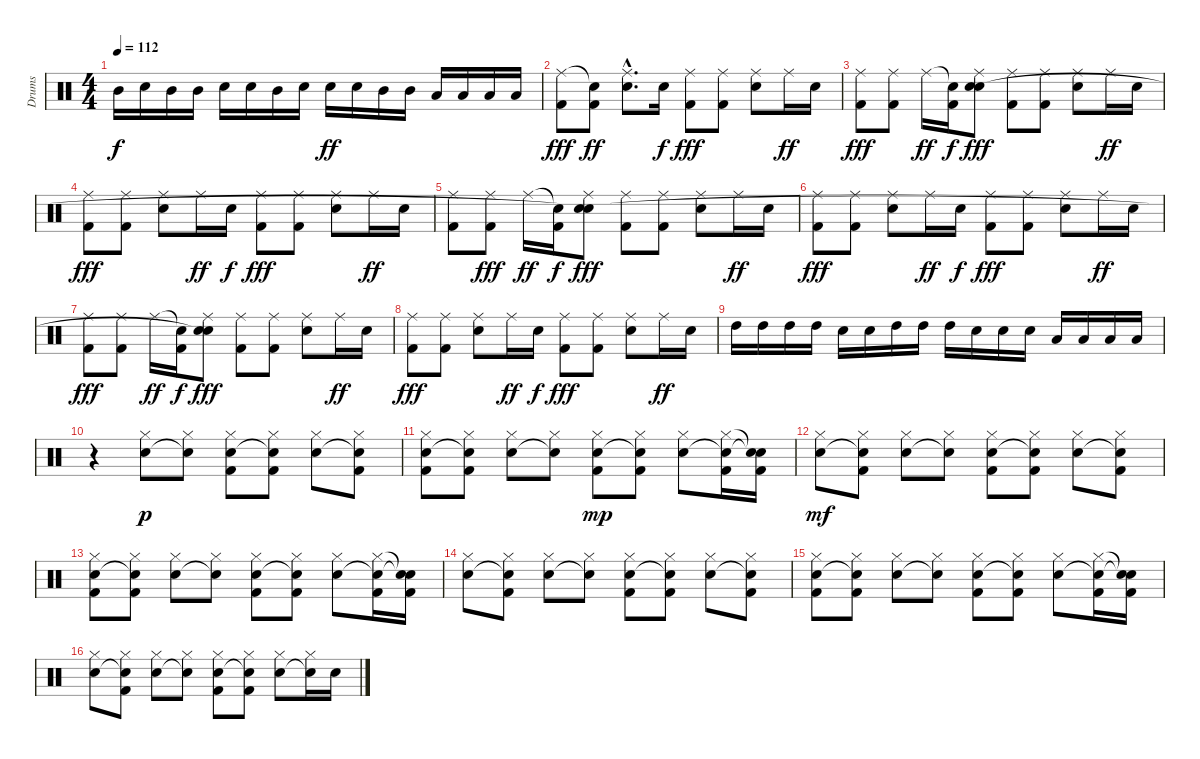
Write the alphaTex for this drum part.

\track ("Drums" "Drums") {instrument percussion}
\staff {score}
\articulation defaults
\ts (4 4)
\tempo 112
\clef neutral
\ks c "Mid Tom (hit)".16{dy f} "Electric Snare (hit)".16 "Mid Tom (hit)".16 "Mid Tom (hit)".16 "Electric Snare (hit)".16 "Electric Snare (hit)".16 "Mid Tom (hit)".16 "Electric Snare (hit)".16 "Electric Snare (hit)".16{dy ff} "Electric Snare (hit)".16 "Mid Tom (hit)".16 "Mid Tom (hit)".16 "Low Tom (hit)".16 "Low Tom (hit)".16 "Low Tom (hit)".16 "Low Tom (hit)".16
|
("Ride (middle)" "Kick (hit) 2").8{dy fff} ("Snare (hit)"{t} "Kick (hit) 2").8{dy ff} ("Ride (middle)"{hac} "Electric Snare (hit)"{hac}).8{d} "Electric Snare (hit)".16{dy f} ("Ride (middle)" "Kick (hit) 2").8{dy fff} ("Ride (middle)" "Kick (hit) 2").8 ("Ride (middle)" "Electric Snare (hit)").8 "Ride (middle)".16{dy ff} "Electric Snare (hit)".16 |
("Ride (middle)" "Kick (hit) 2").8{dy fff} ("Ride (middle)" "Kick (hit) 2").8 "Ride (middle)".16{dy ff} ("Snare (hit)"{t} "Kick (hit) 2").16{dy f} ("Ride (middle)" "Electric Snare (hit)" "Snare (hit)").8{dy fff} ("Ride (middle)" "Kick (hit) 2").8 ("Ride (middle)" "Kick (hit) 2").8 ("Ride (middle)" "Electric Snare (hit)").8 "Ride (middle)".16{dy ff} "Electric Snare (hit)".16 |
("Ride (middle)" "Kick (hit) 2").8{dy fff} ("Ride (middle)" "Kick (hit) 2").8 ("Ride (middle)" "Electric Snare (hit)").8 "Ride (middle)".16{dy ff} "Electric Snare (hit)".16{dy f} ("Ride (middle)" "Kick (hit) 2").8{dy fff} ("Ride (middle)" "Kick (hit) 2").8 ("Ride (middle)" "Electric Snare (hit)").8 "Ride (middle)".16{dy ff} "Electric Snare (hit)".16 |
("Ride (middle)" "Kick (hit) 2").8 ("Ride (middle)" "Kick (hit) 2").8{dy fff} "Ride (middle)".16{dy ff} ("Snare (hit)"{t} "Kick (hit) 2").16{dy f} ("Ride (middle)" "Electric Snare (hit)" "Snare (hit)"{t}).8{dy fff} ("Ride (middle)" "Kick (hit) 2").8 ("Ride (middle)" "Kick (hit) 2").8 ("Ride (middle)" "Electric Snare (hit)").8 "Ride (middle)".16{dy ff} "Electric Snare (hit)".16 |
("Ride (middle)" "Kick (hit) 2").8{dy fff} ("Ride (middle)" "Kick (hit) 2").8 ("Ride (middle)" "Electric Snare (hit)").8 "Ride (middle)".16{dy ff} "Electric Snare (hit)".16{dy f} ("Ride (middle)" "Kick (hit) 2").8{dy fff} ("Ride (middle)" "Kick (hit) 2").8 ("Ride (middle)" "Electric Snare (hit)").8 "Ride (middle)".16{dy ff} "Electric Snare (hit)".16 |
("Ride (middle)" "Kick (hit) 2").8{dy fff} ("Ride (middle)" "Kick (hit) 2").8 "Ride (middle)".16{dy ff} ("Snare (hit)"{t} "Kick (hit) 2").16{dy f} ("Ride (middle)" "Electric Snare (hit)" "Snare (hit)"{t}).8{dy fff} ("Ride (middle)" "Kick (hit) 2").8 ("Ride (middle)" "Kick (hit) 2").8 ("Ride (middle)" "Electric Snare (hit)").8 "Ride (middle)".16{dy ff} "Electric Snare (hit)".16 |
("Ride (middle)" "Kick (hit) 2").8{dy fff} ("Ride (middle)" "Kick (hit) 2").8 ("Ride (middle)" "Electric Snare (hit)").8 "Ride (middle)".16{dy ff} "Electric Snare (hit)".16{dy f} ("Ride (middle)" "Kick (hit) 2").8{dy fff} ("Ride (middle)" "Kick (hit) 2").8 ("Ride (middle)" "Electric Snare (hit)").8 "Ride (middle)".16{dy ff} "Electric Snare (hit)".16 |
"High Tom (hit)".16 "High Tom (hit)".16 "High Tom (hit)".16 "High Tom (hit)".16 "Electric Snare (hit)".16 "Electric Snare (hit)".16 "High Tom (hit)".16 "High Tom (hit)".16 "High Tom (hit)".16 "Electric Snare (hit)".16 "Electric Snare (hit)".16 "Electric Snare (hit)".16 "Low Tom (hit)".16 "Low Tom (hit)".16 "Low Tom (hit)".16 "Low Tom (hit)".16 |
r.4 ("Hi-Hat (closed)" "Electric Snare (hit)").8{dy p} ("Hi-Hat (closed)" "Snare (hit)"{t}).8 ("Hi-Hat (closed)" "Electric Snare (hit)" "Kick (hit) 2").8 ("Hi-Hat (closed)" "Snare (hit)"{t} "Kick (hit) 2").8 ("Hi-Hat (closed)" "Electric Snare (hit)").8 ("Hi-Hat (closed)" "Snare (hit)"{t} "Kick (hit) 2").8 |
("Hi-Hat (closed)" "Electric Snare (hit)" "Kick (hit) 2").8 ("Hi-Hat (closed)" "Snare (hit)"{t} "Kick (hit) 2").8 ("Hi-Hat (closed)" "Electric Snare (hit)").8 ("Hi-Hat (closed)" "Snare (hit)"{t}).8 ("Hi-Hat (closed)" "Electric Snare (hit)" "Kick (hit) 2").8{dy mp} ("Hi-Hat (closed)" "Snare (hit)"{t} "Kick (hit) 2").8 ("Hi-Hat (closed)" "Electric Snare (hit)").8 ("Hi-Hat (closed)" "Snare (hit)"{t} "Kick (hit) 2").16 ("Snare (hit)"{t} "Snare (hit)"{t} "Kick (hit) 2").16 |
("Hi-Hat (closed)" "Electric Snare (hit)").8{dy mf} ("Hi-Hat (closed)" "Snare (hit)"{t} "Kick (hit) 2").8 ("Hi-Hat (closed)" "Electric Snare (hit)").8 ("Hi-Hat (closed)" "Snare (hit)"{t}).8 ("Hi-Hat (closed)" "Electric Snare (hit)" "Kick (hit) 2").8 ("Hi-Hat (closed)" "Snare (hit)"{t} "Kick (hit) 2").8 ("Hi-Hat (closed)" "Electric Snare (hit)").8 ("Hi-Hat (closed)" "Snare (hit)"{t} "Kick (hit) 2").8 |
("Hi-Hat (closed)" "Electric Snare (hit)" "Kick (hit) 2").8 ("Hi-Hat (closed)" "Snare (hit)"{t} "Kick (hit) 2").8 ("Hi-Hat (closed)" "Electric Snare (hit)").8 ("Hi-Hat (closed)" "Snare (hit)"{t}).8 ("Hi-Hat (closed)" "Electric Snare (hit)" "Kick (hit) 2").8 ("Hi-Hat (closed)" "Snare (hit)"{t} "Kick (hit) 2").8 ("Hi-Hat (closed)" "Electric Snare (hit)").8 ("Hi-Hat (closed)" "Snare (hit)"{t} "Kick (hit) 2").16 ("Snare (hit)"{t} "Snare (hit)"{t} "Kick (hit) 2").16 |
("Hi-Hat (closed)" "Electric Snare (hit)").8 ("Hi-Hat (closed)" "Snare (hit)"{t} "Kick (hit) 2").8 ("Hi-Hat (closed)" "Electric Snare (hit)").8 ("Hi-Hat (closed)" "Snare (hit)"{t}).8 ("Hi-Hat (closed)" "Electric Snare (hit)" "Kick (hit) 2").8 ("Hi-Hat (closed)" "Snare (hit)"{t} "Kick (hit) 2").8 ("Hi-Hat (closed)" "Electric Snare (hit)").8 ("Hi-Hat (closed)" "Snare (hit)"{t} "Kick (hit) 2").8 |
("Hi-Hat (closed)" "Electric Snare (hit)" "Kick (hit) 2").8 ("Hi-Hat (closed)" "Snare (hit)"{t} "Kick (hit) 2").8 ("Hi-Hat (closed)" "Electric Snare (hit)").8 ("Hi-Hat (closed)" "Snare (hit)"{t}).8 ("Hi-Hat (closed)" "Electric Snare (hit)" "Kick (hit) 2").8 ("Hi-Hat (closed)" "Snare (hit)"{t} "Kick (hit) 2").8 ("Hi-Hat (closed)" "Electric Snare (hit)").8 ("Hi-Hat (closed)" "Snare (hit)"{t} "Kick (hit) 2").16 ("Snare (hit)"{t} "Snare (hit)"{t} "Kick (hit) 2").16 |
("Hi-Hat (closed)" "Electric Snare (hit)").8 ("Hi-Hat (closed)" "Snare (hit)"{t} "Kick (hit) 2").8 ("Hi-Hat (closed)" "Electric Snare (hit)").8 ("Hi-Hat (closed)" "Snare (hit)"{t}).8 ("Hi-Hat (closed)" "Electric Snare (hit)" "Kick (hit) 2").8 ("Hi-Hat (closed)" "Snare (hit)"{t} "Kick (hit) 2").8 ("Hi-Hat (closed)" "Electric Snare (hit)").8 ("Hi-Hat (closed)" "Snare (hit)"{t}).16 "Electric Snare (hit)".16
